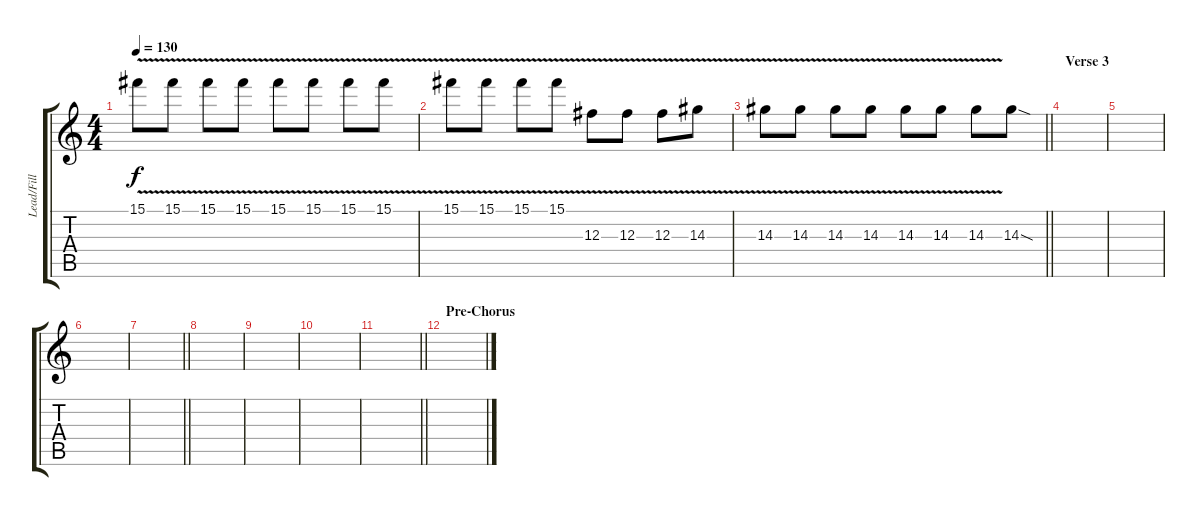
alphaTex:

\track ("Lead/Fill Guitar" "Lead/Fill ") {instrument overdrivenguitar}
\staff {score tabs}
\tuning (Eb4 Bb3 Gb3 Db3 Ab2 Eb2) {hide}
\ts (4 4)
\tempo 130
\clef g2
\ks c
15.1{v}.8{dy f} 15.1{v}.8 15.1{v}.8 15.1{v}.8 15.1{v}.8 15.1{v}.8 15.1{v}.8 15.1{v}.8 |
15.1{v}.8 15.1{v}.8 15.1{v}.8 15.1{v}.8 12.3{v}.8 12.3{v}.8 12.3{v}.8 14.3{v}.8 |
\barLineRight lightlight
14.3{v}.8 14.3{v}.8 14.3{v}.8 14.3{v}.8 14.3{v}.8 14.3{v}.8 14.3{v}.8 14.3{sod}.8 |
\section ("" "Verse 3")
|
|
|
\barLineRight lightlight
|
|
|
|
\barLineRight lightlight
|
\section ("" "Pre-Chorus")
